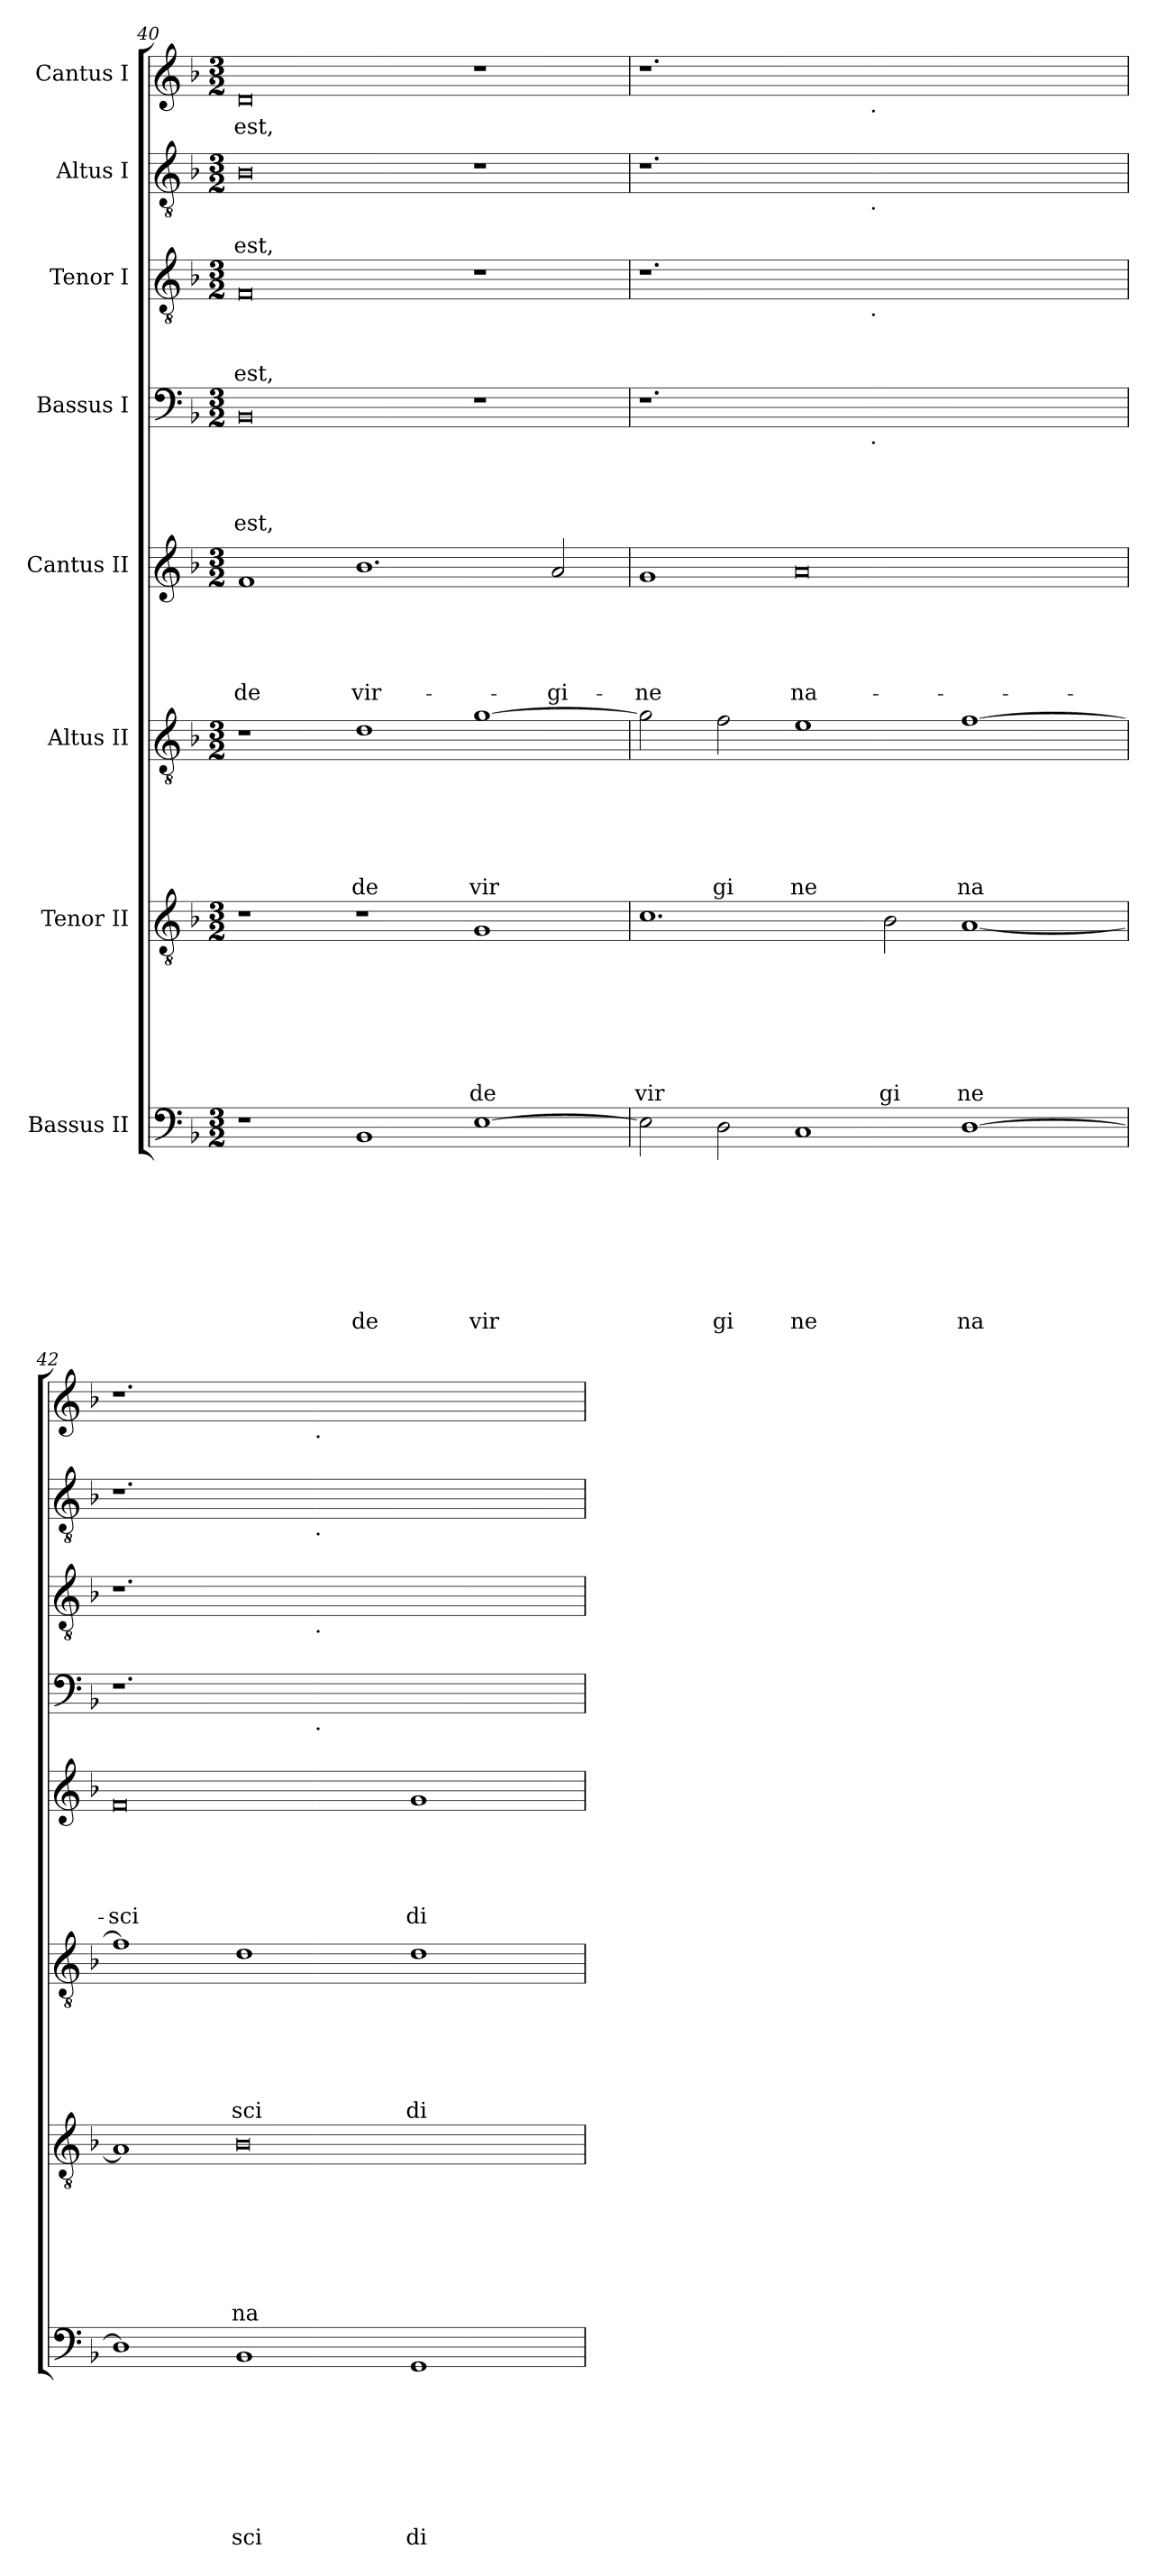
**kern	**text	**text	**text	**text	**text	**text	**text	**text	**kern	**text	**text	**text	**text	**text	**text	**text	**kern	**text	**text	**text	**text	**text	**text	**kern	**text	**text	**text	**text	**text	**kern	**text	**text	**text	**text	**kern	**text	**text	**text	**kern	**text	**text	**kern	**text
*part8	*part8	*part8	*part8	*part8	*part8	*part8	*part8	*part8	*part7	*part7	*part7	*part7	*part7	*part7	*part7	*part7	*part6	*part6	*part6	*part6	*part6	*part6	*part6	*part5	*part5	*part5	*part5	*part5	*part5	*part4	*part4	*part4	*part4	*part4	*part3	*part3	*part3	*part3	*part2	*part2	*part2	*part1	*part1
*staff8	*staff8	*staff8	*staff8	*staff8	*staff8	*staff8	*staff8	*staff8	*staff7	*staff7	*staff7	*staff7	*staff7	*staff7	*staff7	*staff7	*staff6	*staff6	*staff6	*staff6	*staff6	*staff6	*staff6	*staff5	*staff5	*staff5	*staff5	*staff5	*staff5	*staff4	*staff4	*staff4	*staff4	*staff4	*staff3	*staff3	*staff3	*staff3	*staff2	*staff2	*staff2	*staff1	*staff1
*I"Bassus II	*	*	*	*	*	*	*	*	*I"Tenor II	*	*	*	*	*	*	*	*I"Altus II	*	*	*	*	*	*	*I"Cantus II	*	*	*	*	*	*I"Bassus I	*	*	*	*	*I"Tenor I	*	*	*	*I"Altus I	*	*	*I"Cantus I	*
*clefF4	*	*	*	*	*	*	*	*	*clefGv2	*	*	*	*	*	*	*	*clefGv2	*	*	*	*	*	*	*clefG2	*	*	*	*	*	*clefF4	*	*	*	*	*clefGv2	*	*	*	*clefGv2	*	*	*clefG2	*
*k[b-]	*	*	*	*	*	*	*	*	*k[b-]	*	*	*	*	*	*	*	*k[b-]	*	*	*	*	*	*	*k[b-]	*	*	*	*	*	*k[b-]	*	*	*	*	*k[b-]	*	*	*	*k[b-]	*	*	*k[b-]	*
*F:	*	*	*	*	*	*	*	*	*F:	*	*	*	*	*	*	*	*F:	*	*	*	*	*	*	*F:	*	*	*	*	*	*F:	*	*	*	*	*F:	*	*	*	*F:	*	*	*F:	*
*M3/2	*	*	*	*	*	*	*	*	*M3/2	*	*	*	*	*	*	*	*M3/2	*	*	*	*	*	*	*M3/2	*	*	*	*	*	*M3/2	*	*	*	*	*M3/2	*	*	*	*M3/2	*	*	*M3/2	*
=40	=40	=40	=40	=40	=40	=40	=40	=40	=40	=40	=40	=40	=40	=40	=40	=40	=40	=40	=40	=40	=40	=40	=40	=40	=40	=40	=40	=40	=40	=40	=40	=40	=40	=40	=40	=40	=40	=40	=40	=40	=40	=40	=40
!	!	!	!	!	!	!	!	!	!	!	!	!	!	!	!	!	!	!	!	!	!	!	!	!	!	!	!	!	!LO:LY:b	!	!	!	!	!LO:LY:b	!	!	!	!LO:LY:b	!	!	!LO:LY:b	!	!LO:LY:b
1r	.	.	.	.	.	.	.	.	1r	.	.	.	.	.	.	.	1r	.	.	.	.	.	.	1f	.	.	.	.	de	0BB-	.	.	.	est,	0F	.	.	est,	0B-	.	est,	0d	est,
!	!	!	!	!	!	!	!	!LO:LY:b	!	!	!	!	!	!	!	!	!	!	!	!	!	!	!LO:LY:b	!	!	!	!	!	!LO:LY:b	!	!	!	!	!	!	!	!	!	!	!	!	!	!
1BB-	.	.	.	.	.	.	.	de	1r	.	.	.	.	.	.	.	1d	.	.	.	.	.	de	1.b-	.	.	.	.	vir-	.	.	.	.	.	.	.	.	.	.	.	.	.	.
!	!	!	!	!	!	!	!	!LO:LY:b	!	!	!	!	!	!	!	!LO:LY:b	!	!	!	!	!	!	!LO:LY:b	!	!	!	!	!	!	!	!	!	!	!	!	!	!	!	!	!	!	!	!
[>1E	.	.	.	.	.	.	.	vir	1G	.	.	.	.	.	.	de	[>1g	.	.	.	.	.	vir	.	.	.	.	.	.	1r	.	.	.	.	1r	.	.	.	1r	.	.	1r	.
!	!	!	!	!	!	!	!	!	!	!	!	!	!	!	!	!	!	!	!	!	!	!	!	!	!	!	!	!	!LO:LY:b	!	!	!	!	!	!	!	!	!	!	!	!	!	!
.	.	.	.	.	.	.	.	.	.	.	.	.	.	.	.	.	.	.	.	.	.	.	.	2a/	.	.	.	.	-gi-	.	.	.	.	.	.	.	.	.	.	.	.	.	.
=41	=41	=41	=41	=41	=41	=41	=41	=41	=41	=41	=41	=41	=41	=41	=41	=41	=41	=41	=41	=41	=41	=41	=41	=41	=41	=41	=41	=41	=41	=41	=41	=41	=41	=41	=41	=41	=41	=41	=41	=41	=41	=41	=41
!	!	!	!	!	!	!	!	!	!	!	!	!	!	!	!	!LO:LY:b	!	!	!	!	!	!	!	!	!	!	!	!	!LO:LY:b	!	!	!	!	!	!	!	!	!	!	!	!	!	!
*	*	*	*	*	*	*	*	*	*	*	*	*	*	*	*	*	*	*	*	*	*	*	*	*	*	*	*	*	*	*^	*	*	*	*	*^	*	*	*	*^	*	*	*^	*
2E\]	.	.	.	.	.	.	.	.	1.c	.	.	.	.	.	.	vir	2g\]	.	.	.	.	.	.	1g	.	.	.	.	-ne	1.r	1ryy	.	.	.	.	1.r	1ryy	.	.	.	1.r	1ryy	.	.	1.r	1ryy	.
!	!	!	!	!	!	!	!	!LO:LY:b	!	!	!	!	!	!	!	!	!	!	!	!	!	!	!LO:LY:b	!	!	!	!	!	!	!	!	!	!	!	!	!	!	!	!	!	!	!	!	!	!	!	!
2D\	.	.	.	.	.	.	.	gi	.	.	.	.	.	.	.	.	2f\	.	.	.	.	.	gi	.	.	.	.	.	.	.	.	.	.	.	.	.	.	.	.	.	.	.	.	.	.	.	.
!	!	!	!	!	!	!	!	!LO:LY:b	!	!	!	!	!	!	!	!	!	!	!	!	!	!	!LO:LY:b	!	!	!	!	!	!LO:LY:b	!	!	!	!	!	!	!	!	!	!	!	!	!	!	!	!	!	!
1C	.	.	.	.	.	.	.	ne	.	.	.	.	.	.	.	.	1e	.	.	.	.	.	ne	0a	.	.	.	.	na-	.	4...ryy	.	.	.	.	.	4...ryy	.	.	.	.	4...ryy	.	.	.	4...ryy	.
!	!	!	!	!	!	!	!	!	!	!	!	!	!	!	!	!	!	!	!	!	!	!	!	!	!	!	!	!	!	!	!	!	!	!	!	!	!	!	!	!	!	!	!	!	!	!LO:TX:b:t=.	!
!	!	!	!	!	!	!	!	!	!	!	!	!	!	!	!	!	!	!	!	!	!	!	!	!	!	!	!	!	!	!	!	!	!	!	!	!	!	!	!	!	!	!LO:TX:b:t=.	!	!	!	!	!
!	!	!	!	!	!	!	!	!	!	!	!	!	!	!	!	!	!	!	!	!	!	!	!	!	!	!	!	!	!	!	!	!	!	!	!	!	!LO:TX:b:t=.	!	!	!	!	!	!	!	!	!	!
!	!	!	!	!	!	!	!	!	!	!	!	!	!	!	!	!	!	!	!	!	!	!	!	!	!	!	!	!	!	!	!LO:TX:b:t=.	!	!	!	!	!	!	!	!	!	!	!	!	!	!	!	!
.	.	.	.	.	.	.	.	.	.	.	.	.	.	.	.	.	.	.	.	.	.	.	.	.	.	.	.	.	.	.	1ryy	.	.	.	.	.	1ryy	.	.	.	.	1ryy	.	.	.	1ryy	.
!	!	!	!	!	!	!	!	!	!	!	!	!	!	!	!	!LO:LY:b	!	!	!	!	!	!	!	!	!	!	!	!	!	!	!	!	!	!	!	!	!	!	!	!	!	!	!	!	!	!	!
.	.	.	.	.	.	.	.	.	2B-\	.	.	.	.	.	.	gi	.	.	.	.	.	.	.	.	.	.	.	.	.	1.ryy	.	.	.	.	.	1.ryy	.	.	.	.	1.ryy	.	.	.	1.ryy	.	.
!	!	!	!	!	!	!	!	!LO:LY:b	!	!	!	!	!	!	!	!LO:LY:b	!	!	!	!	!	!	!LO:LY:b	!	!	!	!	!	!	!	!	!	!	!	!	!	!	!	!	!	!	!	!	!	!	!	!
[<1D	.	.	.	.	.	.	.	na	[<1A	.	.	.	.	.	.	ne	[<1f	.	.	.	.	.	na	.	.	.	.	.	.	.	.	.	.	.	.	.	.	.	.	.	.	.	.	.	.	.	.
.	.	.	.	.	.	.	.	.	.	.	.	.	.	.	.	.	.	.	.	.	.	.	.	.	.	.	.	.	.	.	2ryy	.	.	.	.	.	2ryy	.	.	.	.	2ryy	.	.	.	2ryy	.
.	.	.	.	.	.	.	.	.	.	.	.	.	.	.	.	.	.	.	.	.	.	.	.	.	.	.	.	.	.	.	32ryy	.	.	.	.	.	32ryy	.	.	.	.	32ryy	.	.	.	32ryy	.
!!LO:LB:g=z	!!
=42	=42	=42	=42	=42	=42	=42	=42	=42	=42	=42	=42	=42	=42	=42	=42	=42	=42	=42	=42	=42	=42	=42	=42	=42	=42	=42	=42	=42	=42	=42	=42	=42	=42	=42	=42	=42	=42	=42	=42	=42	=42	=42	=42	=42	=42	=42	=42
!	!	!	!	!	!	!	!	!	!	!	!	!	!	!	!	!	!	!	!	!	!	!	!	!	!	!	!	!	!LO:LY:b	!	!	!	!	!	!	!	!	!	!	!	!	!	!	!	!	!	!
1D]	.	.	.	.	.	.	.	.	1A]	.	.	.	.	.	.	.	1f]	.	.	.	.	.	.	0f	.	.	.	.	-sci	1.r	1ryy	.	.	.	.	1.r	1ryy	.	.	.	1.r	1ryy	.	.	1.r	1ryy	.
!	!	!	!	!	!	!	!	!LO:LY:b	!	!	!	!	!	!	!	!LO:LY:b	!	!	!	!	!	!	!LO:LY:b	!	!	!	!	!	!	!	!	!	!	!	!	!	!	!	!	!	!	!	!	!	!	!	!
1BB-	.	.	.	.	.	.	.	sci	0B-	.	.	.	.	.	.	na-	1d	.	.	.	.	.	sci	.	.	.	.	.	.	.	4...ryy	.	.	.	.	.	4...ryy	.	.	.	.	4...ryy	.	.	.	4...ryy	.
!	!	!	!	!	!	!	!	!	!	!	!	!	!	!	!	!	!	!	!	!	!	!	!	!	!	!	!	!	!	!	!	!	!	!	!	!	!	!	!	!	!	!	!	!	!	!LO:TX:b:t=.	!
!	!	!	!	!	!	!	!	!	!	!	!	!	!	!	!	!	!	!	!	!	!	!	!	!	!	!	!	!	!	!	!	!	!	!	!	!	!	!	!	!	!	!LO:TX:b:t=.	!	!	!	!	!
!	!	!	!	!	!	!	!	!	!	!	!	!	!	!	!	!	!	!	!	!	!	!	!	!	!	!	!	!	!	!	!	!	!	!	!	!	!LO:TX:b:t=.	!	!	!	!	!	!	!	!	!	!
!	!	!	!	!	!	!	!	!	!	!	!	!	!	!	!	!	!	!	!	!	!	!	!	!	!	!	!	!	!	!	!LO:TX:b:t=.	!	!	!	!	!	!	!	!	!	!	!	!	!	!	!	!
.	.	.	.	.	.	.	.	.	.	.	.	.	.	.	.	.	.	.	.	.	.	.	.	.	.	.	.	.	.	.	1ryy	.	.	.	.	.	1ryy	.	.	.	.	1ryy	.	.	.	1ryy	.
.	.	.	.	.	.	.	.	.	.	.	.	.	.	.	.	.	.	.	.	.	.	.	.	.	.	.	.	.	.	1.ryy	.	.	.	.	.	1.ryy	.	.	.	.	1.ryy	.	.	.	1.ryy	.	.
!	!	!	!	!	!	!	!	!LO:LY:b	!	!	!	!	!	!	!	!	!	!	!	!	!	!	!LO:LY:b	!	!	!	!	!	!LO:LY:b	!	!	!	!	!	!	!	!	!	!	!	!	!	!	!	!	!	!
1GG	.	.	.	.	.	.	.	di-	.	.	.	.	.	.	.	.	1d	.	.	.	.	.	di	1g	.	.	.	.	di	.	.	.	.	.	.	.	.	.	.	.	.	.	.	.	.	.	.
.	.	.	.	.	.	.	.	.	.	.	.	.	.	.	.	.	.	.	.	.	.	.	.	.	.	.	.	.	.	.	2ryy	.	.	.	.	.	2ryy	.	.	.	.	2ryy	.	.	.	2ryy	.
.	.	.	.	.	.	.	.	.	.	.	.	.	.	.	.	.	.	.	.	.	.	.	.	.	.	.	.	.	.	.	32ryy	.	.	.	.	.	32ryy	.	.	.	.	32ryy	.	.	.	32ryy	.
*	*	*	*	*	*	*	*	*	*	*	*	*	*	*	*	*	*	*	*	*	*	*	*	*	*	*	*	*	*	*v	*v	*	*	*	*	*	*	*	*	*	*v	*v	*	*	*v	*v	*
*	*	*	*	*	*	*	*	*	*	*	*	*	*	*	*	*	*	*	*	*	*	*	*	*	*	*	*	*	*	*	*	*	*	*	*v	*v	*	*	*	*	*	*	*	*
=	=	=	=	=	=	=	=	=	=	=	=	=	=	=	=	=	=	=	=	=	=	=	=	=	=	=	=	=	=	=	=	=	=	=	=	=	=	=	=	=	=	=	=
*-	*-	*-	*-	*-	*-	*-	*-	*-	*-	*-	*-	*-	*-	*-	*-	*-	*-	*-	*-	*-	*-	*-	*-	*-	*-	*-	*-	*-	*-	*-	*-	*-	*-	*-	*-	*-	*-	*-	*-	*-	*-	*-	*-
